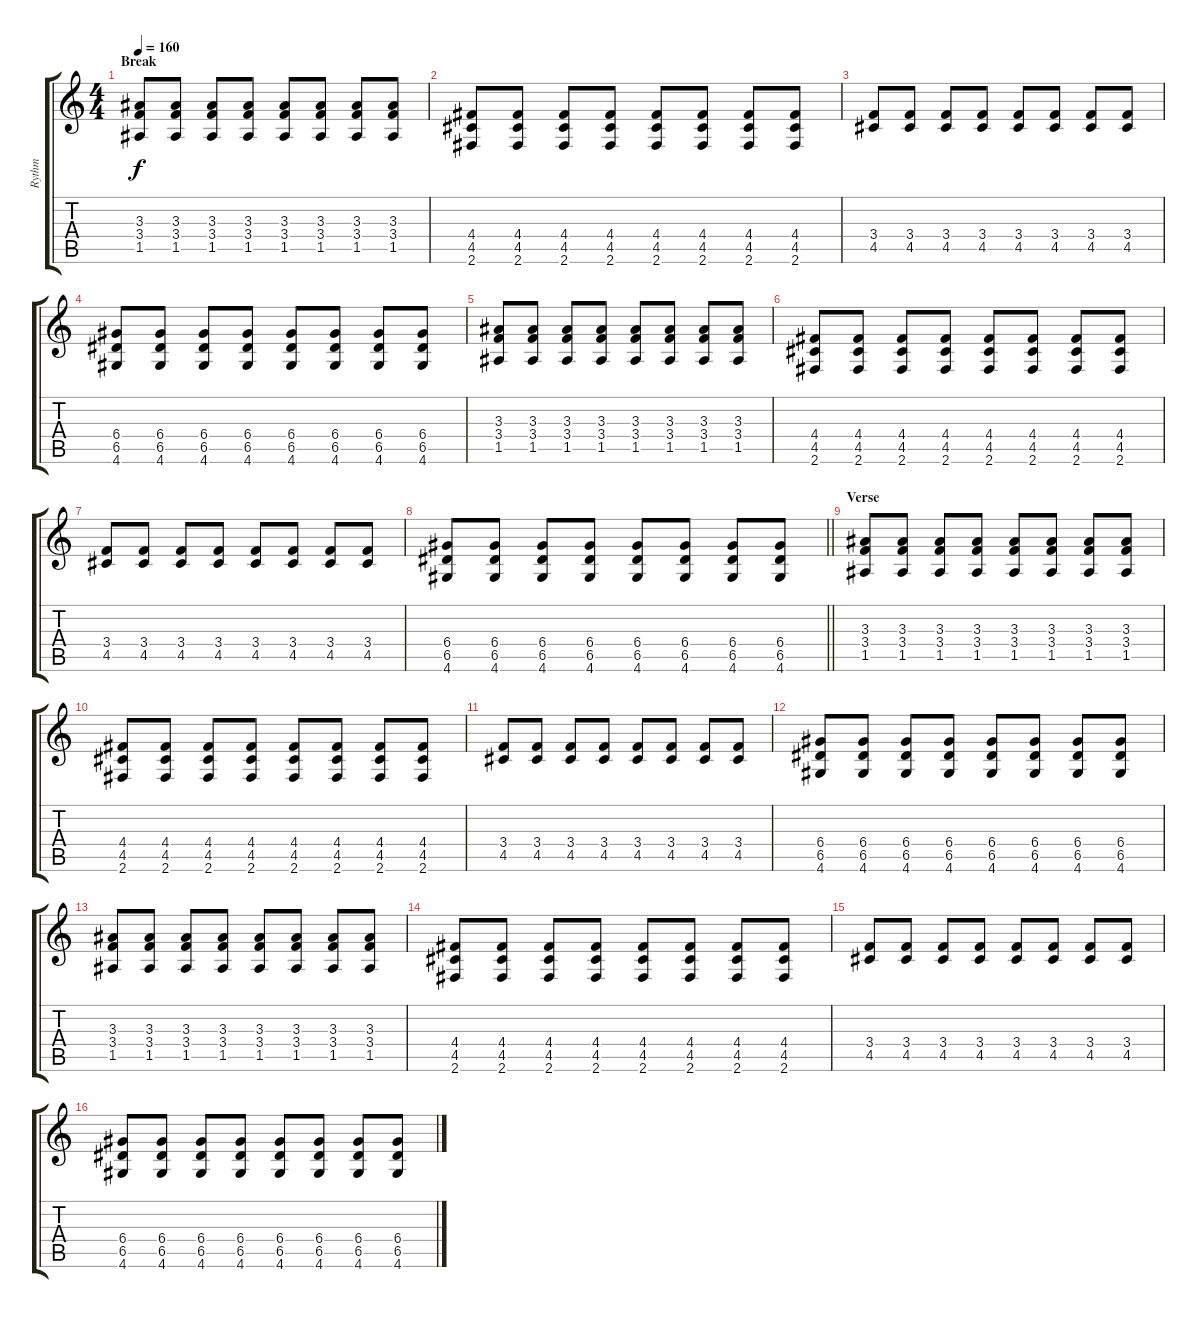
\track ("Rythm" "Rythm") {instrument distortionguitar}
\staff {score tabs}
\tuning (E4 B3 G3 D3 A2 E2) {hide}
\ts (4 4)
\section ("" "Break")
\tempo 160
\clef g2
\ks c
(3.3 3.4 1.5).8{dy f} (3.3 3.4 1.5).8 (3.3 3.4 1.5).8 (3.3 3.4 1.5).8 (3.3 3.4 1.5).8 (3.3 3.4 1.5).8 (3.3 3.4 1.5).8 (3.3 3.4 1.5).8 |
(4.4 4.5 2.6).8 (4.4 4.5 2.6).8 (4.4 4.5 2.6).8 (4.4 4.5 2.6).8 (4.4 4.5 2.6).8 (4.4 4.5 2.6).8 (4.4 4.5 2.6).8 (4.4 4.5 2.6).8 |
(3.4 4.5).8 (3.4 4.5).8 (3.4 4.5).8 (3.4 4.5).8 (3.4 4.5).8 (3.4 4.5).8 (3.4 4.5).8 (3.4 4.5).8 |
(6.4 6.5 4.6).8 (6.4 6.5 4.6).8 (6.4 6.5 4.6).8 (6.4 6.5 4.6).8 (6.4 6.5 4.6).8 (6.4 6.5 4.6).8 (6.4 6.5 4.6).8 (6.4 6.5 4.6).8 |
(3.3 3.4 1.5).8 (3.3 3.4 1.5).8 (3.3 3.4 1.5).8 (3.3 3.4 1.5).8 (3.3 3.4 1.5).8 (3.3 3.4 1.5).8 (3.3 3.4 1.5).8 (3.3 3.4 1.5).8 |
(4.4 4.5 2.6).8 (4.4 4.5 2.6).8 (4.4 4.5 2.6).8 (4.4 4.5 2.6).8 (4.4 4.5 2.6).8 (4.4 4.5 2.6).8 (4.4 4.5 2.6).8 (4.4 4.5 2.6).8 |
(3.4 4.5).8 (3.4 4.5).8 (3.4 4.5).8 (3.4 4.5).8 (3.4 4.5).8 (3.4 4.5).8 (3.4 4.5).8 (3.4 4.5).8 |
\barLineRight lightlight
(6.4 6.5 4.6).8 (6.4 6.5 4.6).8 (6.4 6.5 4.6).8 (6.4 6.5 4.6).8 (6.4 6.5 4.6).8 (6.4 6.5 4.6).8 (6.4 6.5 4.6).8 (6.4 6.5 4.6).8 |
\section ("" "Verse")
(3.3 3.4 1.5).8 (3.3 3.4 1.5).8 (3.3 3.4 1.5).8 (3.3 3.4 1.5).8 (3.3 3.4 1.5).8 (3.3 3.4 1.5).8 (3.3 3.4 1.5).8 (3.3 3.4 1.5).8 |
(4.4 4.5 2.6).8 (4.4 4.5 2.6).8 (4.4 4.5 2.6).8 (4.4 4.5 2.6).8 (4.4 4.5 2.6).8 (4.4 4.5 2.6).8 (4.4 4.5 2.6).8 (4.4 4.5 2.6).8 |
(3.4 4.5).8 (3.4 4.5).8 (3.4 4.5).8 (3.4 4.5).8 (3.4 4.5).8 (3.4 4.5).8 (3.4 4.5).8 (3.4 4.5).8 |
(6.4 6.5 4.6).8 (6.4 6.5 4.6).8 (6.4 6.5 4.6).8 (6.4 6.5 4.6).8 (6.4 6.5 4.6).8 (6.4 6.5 4.6).8 (6.4 6.5 4.6).8 (6.4 6.5 4.6).8 |
(3.3 3.4 1.5).8 (3.3 3.4 1.5).8 (3.3 3.4 1.5).8 (3.3 3.4 1.5).8 (3.3 3.4 1.5).8 (3.3 3.4 1.5).8 (3.3 3.4 1.5).8 (3.3 3.4 1.5).8 |
(4.4 4.5 2.6).8 (4.4 4.5 2.6).8 (4.4 4.5 2.6).8 (4.4 4.5 2.6).8 (4.4 4.5 2.6).8 (4.4 4.5 2.6).8 (4.4 4.5 2.6).8 (4.4 4.5 2.6).8 |
(3.4 4.5).8 (3.4 4.5).8 (3.4 4.5).8 (3.4 4.5).8 (3.4 4.5).8 (3.4 4.5).8 (3.4 4.5).8 (3.4 4.5).8 |
(6.4 6.5 4.6).8 (6.4 6.5 4.6).8 (6.4 6.5 4.6).8 (6.4 6.5 4.6).8 (6.4 6.5 4.6).8 (6.4 6.5 4.6).8 (6.4 6.5 4.6).8 (6.4 6.5 4.6).8
